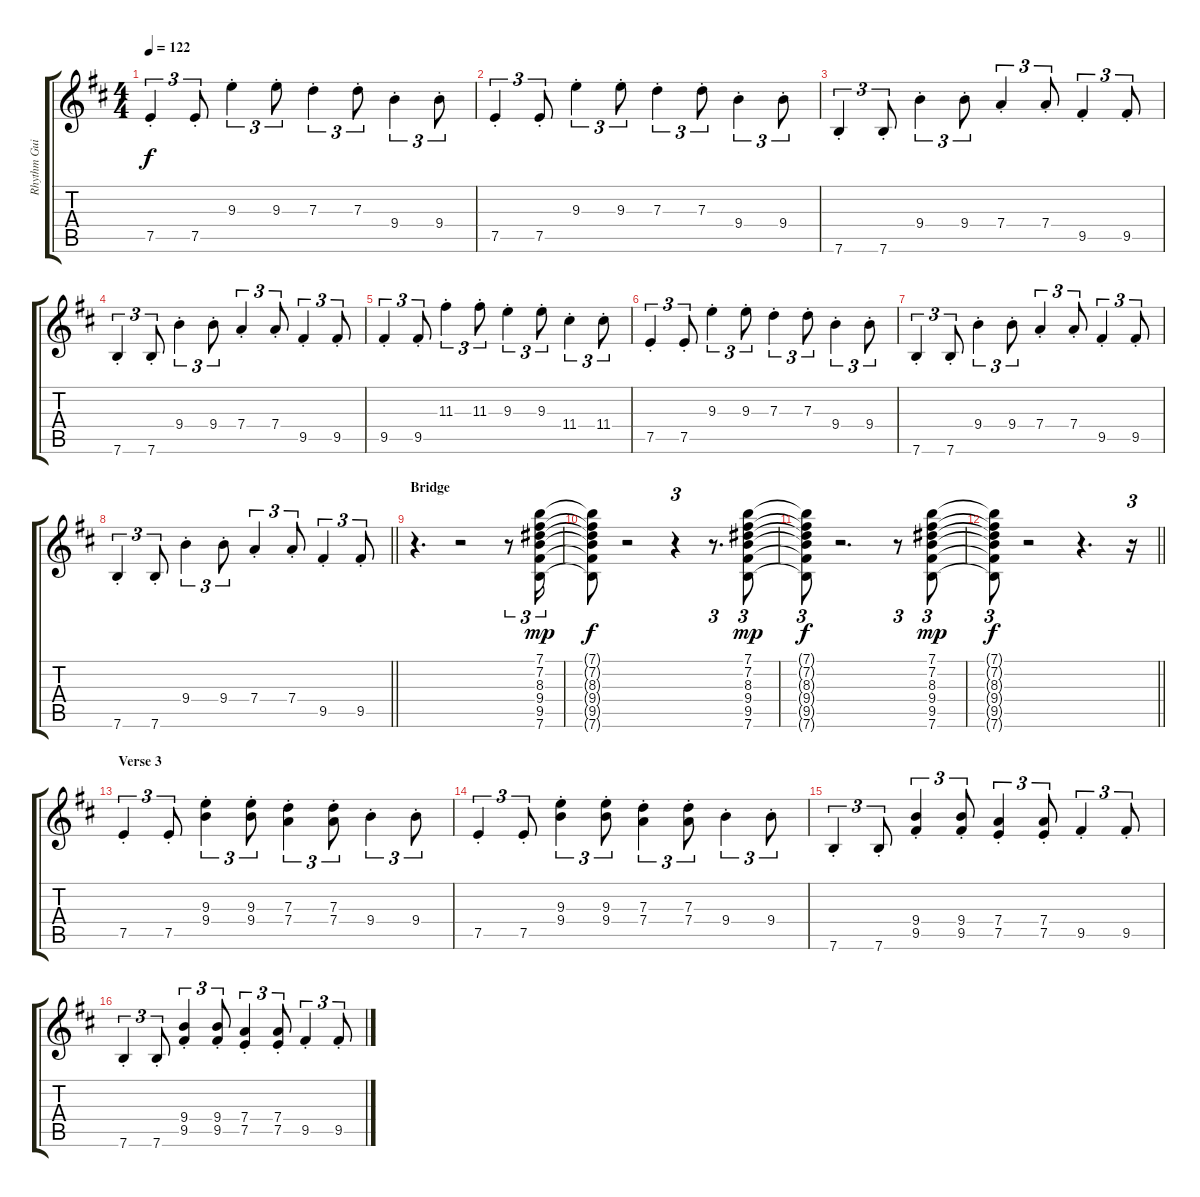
\track ("Rhythm Guitar 1" "Rhythm Gui") {instrument electricguitarclean}
\staff {score tabs}
\tuning (E4 B3 G3 D3 A2 E2) {hide}
\ts (4 4)
\tempo 122
\clef g2
\ks bminor
7.5{st}.4{tu (3 2) dy f} 7.5{st}.8{tu (3 2)} 9.3{st}.4{tu (3 2)} 9.3{st}.8{tu (3 2)} 7.3{st}.4{tu (3 2)} 7.3{st}.8{tu (3 2)} 9.4{st}.4{tu (3 2)} 9.4{st}.8{tu (3 2)} |
7.5{st}.4{tu (3 2)} 7.5{st}.8{tu (3 2)} 9.3{st}.4{tu (3 2)} 9.3{st}.8{tu (3 2)} 7.3{st}.4{tu (3 2)} 7.3{st}.8{tu (3 2)} 9.4{st}.4{tu (3 2)} 9.4{st}.8{tu (3 2)} |
7.6{st}.4{tu (3 2)} 7.6{st}.8{tu (3 2)} 9.4{st}.4{tu (3 2)} 9.4{st}.8{tu (3 2)} 7.4{st}.4{tu (3 2)} 7.4{st}.8{tu (3 2)} 9.5{st}.4{tu (3 2)} 9.5{st}.8{tu (3 2)} |
7.6{st}.4{tu (3 2)} 7.6{st}.8{tu (3 2)} 9.4{st}.4{tu (3 2)} 9.4{st}.8{tu (3 2)} 7.4{st}.4{tu (3 2)} 7.4{st}.8{tu (3 2)} 9.5{st}.4{tu (3 2)} 9.5{st}.8{tu (3 2)} |
9.5{st}.4{tu (3 2)} 9.5{st}.8{tu (3 2)} 11.3{st}.4{tu (3 2)} 11.3{st}.8{tu (3 2)} 9.3{st}.4{tu (3 2)} 9.3{st}.8{tu (3 2)} 11.4{st}.4{tu (3 2)} 11.4{st}.8{tu (3 2)} |
7.5{st}.4{tu (3 2)} 7.5{st}.8{tu (3 2)} 9.3{st}.4{tu (3 2)} 9.3{st}.8{tu (3 2)} 7.3{st}.4{tu (3 2)} 7.3{st}.8{tu (3 2)} 9.4{st}.4{tu (3 2)} 9.4{st}.8{tu (3 2)} |
7.6{st}.4{tu (3 2)} 7.6{st}.8{tu (3 2)} 9.4{st}.4{tu (3 2)} 9.4{st}.8{tu (3 2)} 7.4{st}.4{tu (3 2)} 7.4{st}.8{tu (3 2)} 9.5{st}.4{tu (3 2)} 9.5{st}.8{tu (3 2)} |
\barLineRight lightlight
7.6{st}.4{tu (3 2)} 7.6{st}.8{tu (3 2)} 9.4{st}.4{tu (3 2)} 9.4{st}.8{tu (3 2)} 7.4{st}.4{tu (3 2)} 7.4{st}.8{tu (3 2)} 9.5{st}.4{tu (3 2)} 9.5{st}.8{tu (3 2)} |
\section ("" "Bridge")
r.4{d} r.2 r.8{tu (3 2)} (7.1 7.2 8.3 9.4 9.5 7.6).16{tu (3 2) dy mp} |
(7.1{t} 7.2{t} 8.3{t} 9.4{t} 9.5{t} 7.6{t}).8{dy f} r.2 r.4{tu (3 2)} r.8{d tu (3 2)} (7.1 7.2 8.3 9.4 9.5 7.6).8{tu (3 2) dy mp} |
(7.1{t} 7.2{t} 8.3{t} 9.4{t} 9.5{t} 7.6{t}).8{tu (3 2) dy f} r.2{d} r.8{tu (3 2)} (7.1 7.2 8.3 9.4 9.5 7.6).8{tu (3 2) dy mp} |
\barLineRight lightlight
(7.1{t} 7.2{t} 8.3{t} 9.4{t} 9.5{t} 7.6{t}).8{tu (3 2) dy f} r.2 r.4{d} r.16{tu (3 2)} |
\section ("" "Verse 3")
7.5{st}.4{tu (3 2)} 7.5{st}.8{tu (3 2)} (9.3{st} 9.4).4{tu (3 2)} (9.3{st} 9.4).8{tu (3 2)} (7.3{st} 7.4).4{tu (3 2)} (7.3{st} 7.4).8{tu (3 2)} 9.4{st}.4{tu (3 2)} 9.4{st}.8{tu (3 2)} |
7.5{st}.4{tu (3 2)} 7.5{st}.8{tu (3 2)} (9.3{st} 9.4).4{tu (3 2)} (9.3{st} 9.4).8{tu (3 2)} (7.3{st} 7.4).4{tu (3 2)} (7.3{st} 7.4).8{tu (3 2)} 9.4{st}.4{tu (3 2)} 9.4{st}.8{tu (3 2)} |
7.6{st}.4{tu (3 2)} 7.6{st}.8{tu (3 2)} (9.4{st} 9.5).4{tu (3 2)} (9.4{st} 9.5).8{tu (3 2)} (7.4{st} 7.5).4{tu (3 2)} (7.4{st} 7.5).8{tu (3 2)} 9.5{st}.4{tu (3 2)} 9.5{st}.8{tu (3 2)} |
7.6{st}.4{tu (3 2)} 7.6{st}.8{tu (3 2)} (9.4{st} 9.5).4{tu (3 2)} (9.4{st} 9.5).8{tu (3 2)} (7.4{st} 7.5).4{tu (3 2)} (7.4{st} 7.5).8{tu (3 2)} 9.5{st}.4{tu (3 2)} 9.5{st}.8{tu (3 2)}
